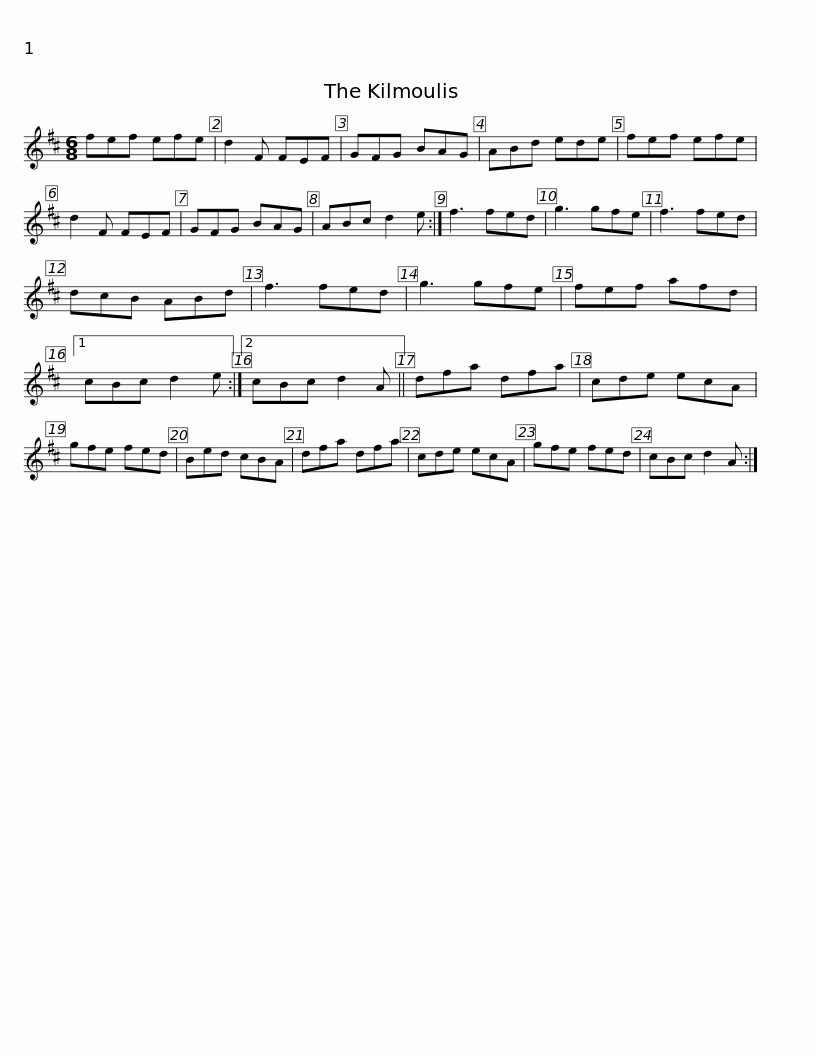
X:1
L:1/8
M:6/8
I:linebreak $
K:D
V:1 treble
V:1
 fef efe | d2 F FEF | GFG BAG | ABd ede | fef efe | %5
 d2 F FEF | GFG BAG |$ ABc d2 e :| f3 fed | g3 gfe | %10
 f3 fed | dcB ABd | f3 fed | g3 gfe | fef afd |1$ %15
 cBc d2 e :|2 cBc d2 A || dfa dfa | cde ecA | gfe fed | %20
 Bed cBA | dfa dfa |$ cde ecA | gfe fed | cBc d2 A :| %25
